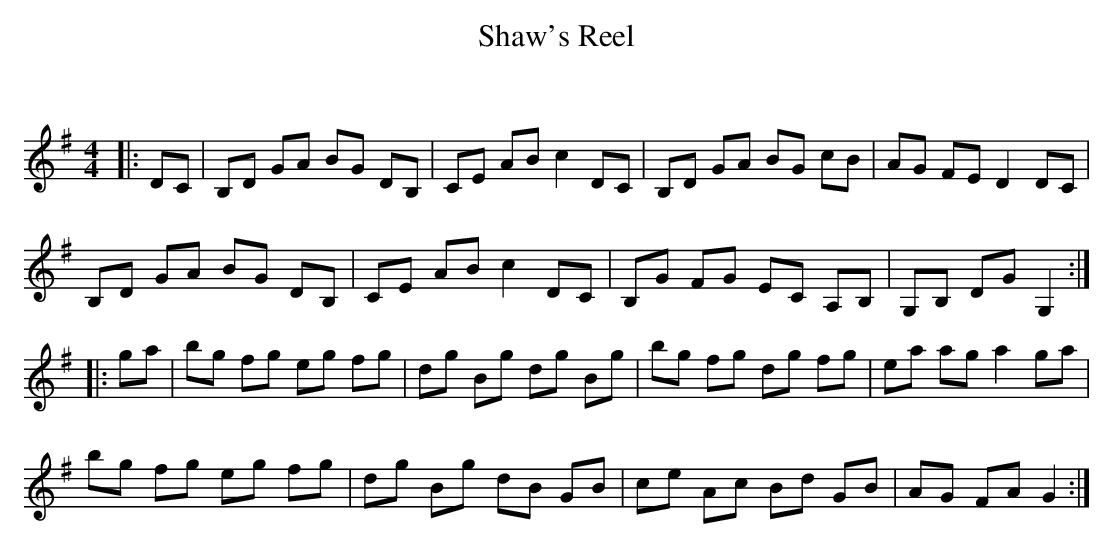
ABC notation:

X:1
T: Shaw's Reel
C:
Q: 232
K:G
M:4/4
L:1/8
|:DC|B,D GA BG DB,|CE AB c2 DC|B,D GA BG cB|AG FE D2 DC|
B,D GA BG DB,|CE AB c2 DC|B,G FG EC A,B,|G,B, DG G,2:|
|:ga|bg fg eg fg|dg Bg dg Bg|bg fg dg fg|ea ag a2 ga|
bg fg eg fg|dg Bg dB GB|ce Ac Bd GB|AG FA G2:|
